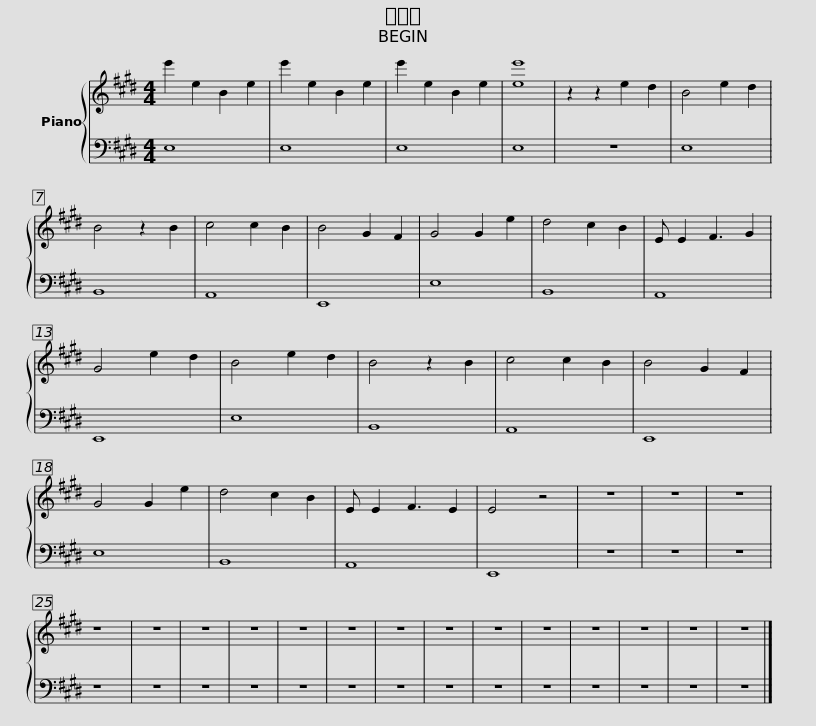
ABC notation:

X:1
%%score { 1 | 2 }
L:1/8
M:4/4
I:linebreak $
K:E
V:1 treble
V:2 bass
V:1
 e'2 e2 B2 e2 | e'2 e2 B2 e2 | e'2 e2 B2 e2 | [ee']8 | z2 z2 e2 d2 | %5
 B4 e2 d2 | B4 z2 B2 | c4 c2 B2 | B4 G2 F2 | G4 G2 e2 | %10
 d4 c2 B2 | E E2 F3 G2 |$ G4 e2 d2 | B4 e2 d2 | B4 z2 B2 | %15
 c4 c2 B2 | B4 G2 F2 | G4 G2 e2 | d4 c2 B2 | E E2 F3 E2 | %20
 E4 z4 | z8 | z8 | z8 | z8 | %25
 z8 | z8 | z8 | z8 |$ z8 | %30
 z8 | z8 | z8 | z8 | z8 | %35
 z8 | z8 | z8 |] %38
V:2
 E,8 | E,8 | E,8 | E,8 | z8 | %5
 E,8 | B,,8 | A,,8 | E,,8 | E,8 | %10
 B,,8 | A,,8 |$ E,,8 | E,8 | B,,8 | %15
 A,,8 | E,,8 | E,8 | B,,8 | A,,8 | %20
 E,,8 | z8 | z8 | z8 | z8 | %25
 z8 | z8 | z8 | z8 |$ z8 | %30
 z8 | z8 | z8 | z8 | z8 | %35
 z8 | z8 | z8 |] %38
